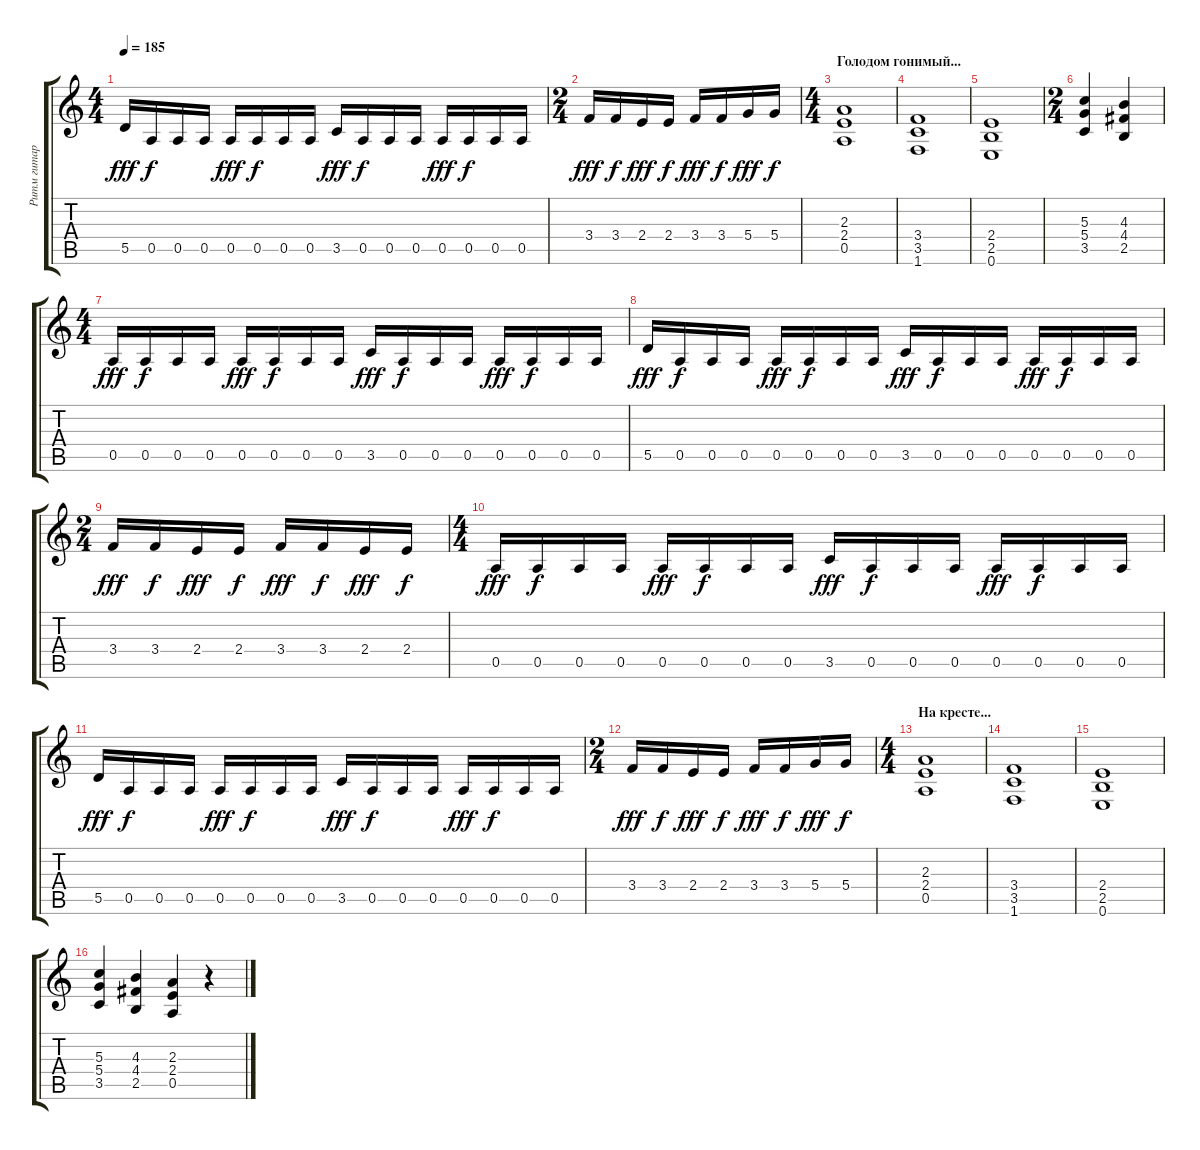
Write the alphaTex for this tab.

\track ("Ритм гитара" "Ритм гитар") {instrument distortionguitar}
\staff {score tabs}
\tuning (E4 B3 G3 D3 A2 E2) {hide}
\ts (4 4)
\tempo 185
\clef g2
\ks c
5.5.16{dy fff} 0.5.16{dy f} 0.5.16 0.5.16 0.5.16{dy fff} 0.5.16{dy f} 0.5.16 0.5.16 3.5.16{dy fff} 0.5.16{dy f} 0.5.16 0.5.16 0.5.16{dy fff} 0.5.16{dy f} 0.5.16 0.5.16 |
\ts (2 4)
3.4.16{dy fff} 3.4.16{dy f} 2.4.16{dy fff} 2.4.16{dy f} 3.4.16{dy fff} 3.4.16{dy f} 5.4.16{dy fff} 5.4.16{dy f} |
\ts (4 4)
\section ("" "Голодом гонимый...")
(2.3 2.4 0.5).1 |
(3.4 3.5 1.6).1 |
(2.4 2.5 0.6).1 |
\ts (2 4)
(5.3 5.4 3.5).4 (4.3 4.4 2.5).4 |
\ts (4 4)
0.5.16{dy fff} 0.5.16{dy f} 0.5.16 0.5.16 0.5.16{dy fff} 0.5.16{dy f} 0.5.16 0.5.16 3.5.16{dy fff} 0.5.16{dy f} 0.5.16 0.5.16 0.5.16{dy fff} 0.5.16{dy f} 0.5.16 0.5.16 |
5.5.16{dy fff} 0.5.16{dy f} 0.5.16 0.5.16 0.5.16{dy fff} 0.5.16{dy f} 0.5.16 0.5.16 3.5.16{dy fff} 0.5.16{dy f} 0.5.16 0.5.16 0.5.16{dy fff} 0.5.16{dy f} 0.5.16 0.5.16 |
\ts (2 4)
3.4.16{dy fff} 3.4.16{dy f} 2.4.16{dy fff} 2.4.16{dy f} 3.4.16{dy fff} 3.4.16{dy f} 2.4.16{dy fff} 2.4.16{dy f} |
\ts (4 4)
0.5.16{dy fff} 0.5.16{dy f} 0.5.16 0.5.16 0.5.16{dy fff} 0.5.16{dy f} 0.5.16 0.5.16 3.5.16{dy fff} 0.5.16{dy f} 0.5.16 0.5.16 0.5.16{dy fff} 0.5.16{dy f} 0.5.16 0.5.16 |
5.5.16{dy fff} 0.5.16{dy f} 0.5.16 0.5.16 0.5.16{dy fff} 0.5.16{dy f} 0.5.16 0.5.16 3.5.16{dy fff} 0.5.16{dy f} 0.5.16 0.5.16 0.5.16{dy fff} 0.5.16{dy f} 0.5.16 0.5.16 |
\ts (2 4)
3.4.16{dy fff} 3.4.16{dy f} 2.4.16{dy fff} 2.4.16{dy f} 3.4.16{dy fff} 3.4.16{dy f} 5.4.16{dy fff} 5.4.16{dy f} |
\ts (4 4)
\section ("" "На кресте...")
(2.3 2.4 0.5).1 |
(3.4 3.5 1.6).1 |
(2.4 2.5 0.6).1 |
(5.3 5.4 3.5).4 (4.3 4.4 2.5).4 (2.3 2.4 0.5).4 r.4
